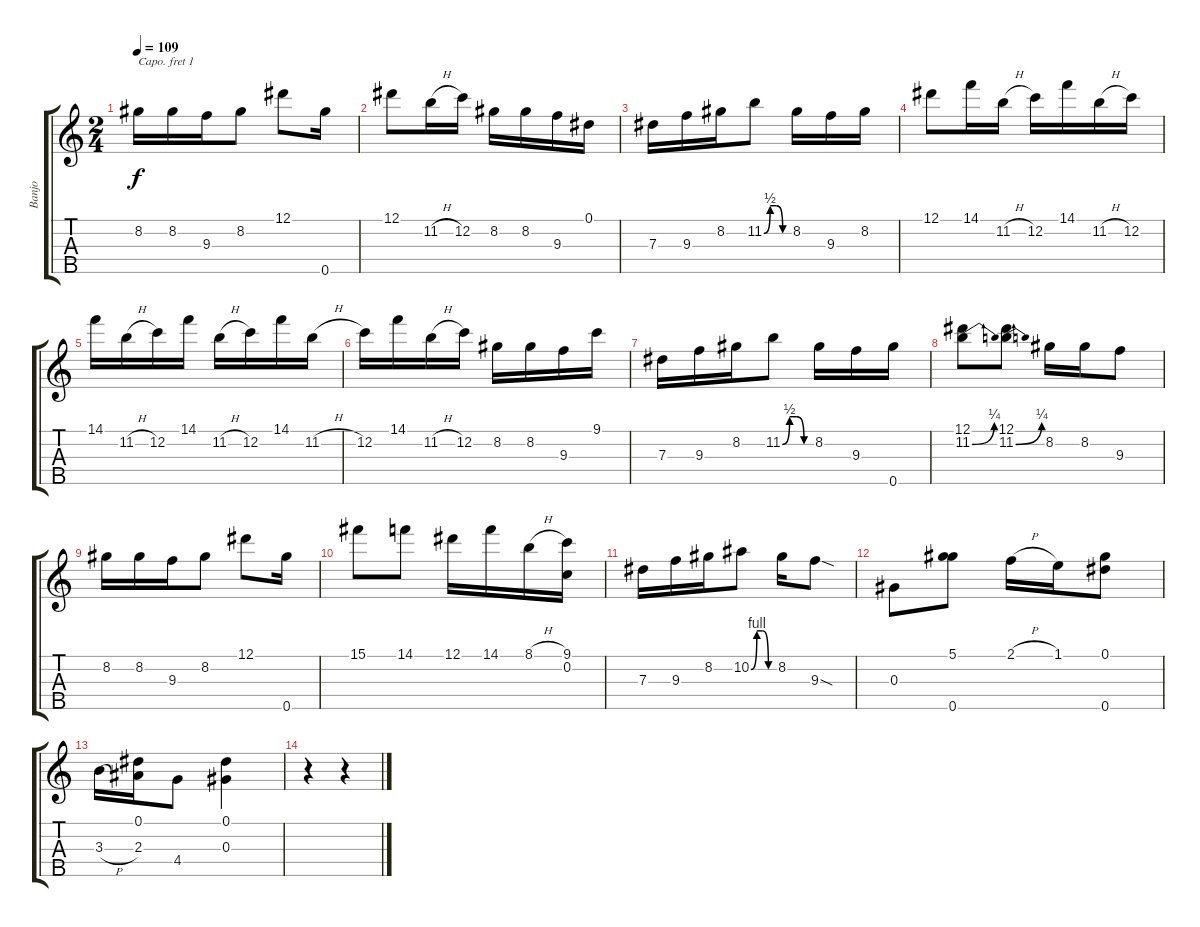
\track ("Banjo" "Banjo") {instrument banjo}
\staff {score tabs}
\capo 1
\tuning (D4 B3 G3 D3 G4) {hide}
\displaytranspose 12
\ts (2 4)
\tempo 109
\clef g2
\ks c
8.2.16{dy f} 8.2.16 9.3.16 8.2.8 12.1.8 0.5.16 |
12.1.8 11.2{h}.16 12.2.16 8.2.16 8.2.16 9.3.16 0.1.16 |
7.3.16 9.3.16 8.2.16 11.2{be (custom 0 0 15 2 30 2 45 0 60 0)}.8 8.2.16 9.3.16 8.2.16 |
12.1.8 14.1.16 11.2{h}.16 12.2.16 14.1.16 11.2{h}.16 12.2.16 |
14.1.16 11.2{h}.16 12.2.16 14.1.16 11.2{h}.16 12.2.16 14.1.16 11.2{h}.16 |
12.2.16 14.1.16 11.2{h}.16 12.2.16 8.2.16 8.2.16 9.3.16 9.1.16 |
7.3.16 9.3.16 8.2.16 11.2{be (custom 0 0 15 2 30 2 45 0 60 0)}.8 8.2.16 9.3.16 0.5.16 |
(12.1 11.2{be (bend 0 0 60 1)}).8 (12.1 11.2{be (bend 0 0 60 1)}).8 8.2.16 8.2.16 9.3.8 |
8.2.16 8.2.16 9.3.16 8.2.8 12.1.8 0.5.16 |
15.1.8 14.1.8 12.1.16 14.1.16 8.1{h}.16 (9.1 0.2).16 |
7.3.16 9.3.16 8.2.16 10.2{be (custom 0 0 15 4 30 4 45 0 60 0)}.8 8.2.16 9.3{sod}.8 |
0.3.8 (5.1 0.5).8 2.1{h}.16 1.1.16 (0.1 0.5).8 |
3.3{h}.16 (0.1 2.3).16 4.4.8 (0.1 0.3).4 |
r.4 r.4
